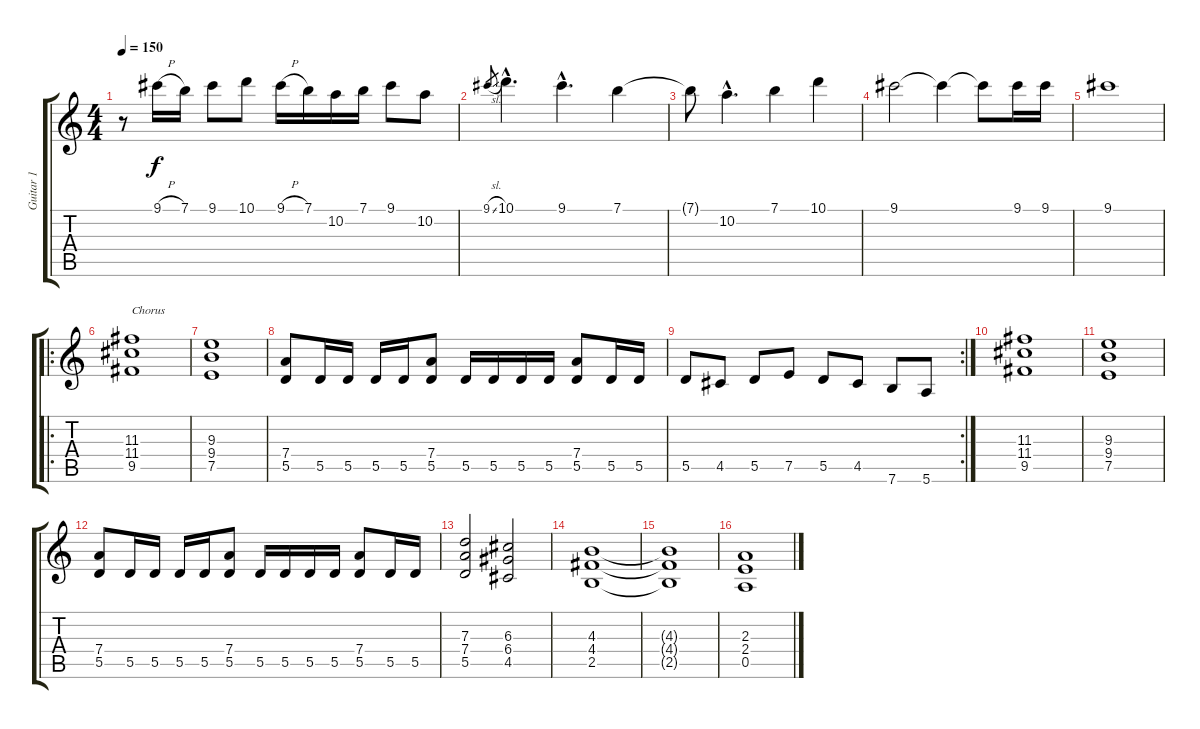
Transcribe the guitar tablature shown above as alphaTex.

\track ("Guitar 1" "Guitar 1") {instrument distortionguitar}
\staff {score tabs}
\tuning (E4 B3 G3 D3 A2 E2) {hide}
\ts (4 4)
\tempo 150
\clef g2
\ks c
r.8{dy f} 9.1{h}.16 7.1.16 9.1.8 10.1.8 9.1{h}.16 7.1.16 10.2.16 7.1.16 9.1.8 10.2.8 |
9.1{sl}.8{gr} 10.1{hac}.4{d} 9.1{hac}.4{d} 7.1.4 |
7.1{t}.8 10.2{hac}.4{d} 7.1.4 10.1.4 |
9.1.2 9.1{t}.4 9.1{t}.8 9.1.16 9.1.16 |
9.1.1 |
\ro
(11.3 11.4 9.5).1{txt "Chorus"} |
(9.3 9.4 7.5).1 |
(7.4 5.5).8 5.5.16 5.5.16 5.5.16 5.5.16 (7.4 5.5).8 5.5.16 5.5.16 5.5.16 5.5.16 (7.4 5.5).8 5.5.16 5.5.16 |
\rc 2
5.5.8 4.5.8 5.5.8 7.5.8 5.5.8 4.5.8 7.6.8 5.6.8 |
(11.3 11.4 9.5).1 |
(9.3 9.4 7.5).1 |
(7.4 5.5).8 5.5.16 5.5.16 5.5.16 5.5.16 (7.4 5.5).8 5.5.16 5.5.16 5.5.16 5.5.16 (7.4 5.5).8 5.5.16 5.5.16 |
(7.3 7.4 5.5).2 (6.3 6.4 4.5).2 |
(4.3 4.4 2.5).1 |
(4.3{t} 4.4{t} 2.5{t}).1 |
(2.3 2.4 0.5).1
